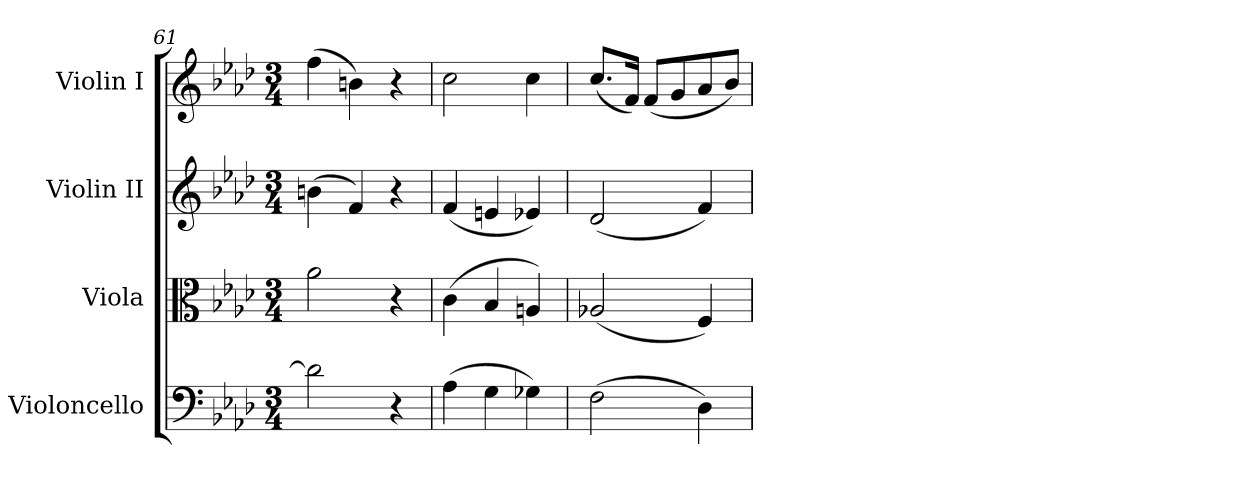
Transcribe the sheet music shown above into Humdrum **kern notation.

**kern	**kern	**kern	**kern
*part4	*part3	*part2	*part1
*staff4	*staff3	*staff2	*staff1
*I"Violoncello	*I"Viola	*I"Violin II	*I"Violin I
*I'Vc	*I'Vla	*I'Vln	*I'Vln
*clefF4	*clefC3	*clefG2	*clefG2
*k[b-e-a-d-]	*k[b-e-a-d-]	*k[b-e-a-d-]	*k[b-e-a-d-]
*M3/4	*M3/4	*M3/4	*M3/4
=61	=61	=61	=61
2d-\]	2a-\	(4bn\	(4ff\
.	.	4f/)	4bn\)
4r	4r	4r	4r
=62	=62	=62	=62
(4A-\	(4c\	(4f/	2cc\
4G\	4B-/	4en/	.
4G-X\)	4An/)	4e-X/)	4cc\
=63	=63	=63	=63
(2F\	(2A-X/	(2d-/	(8.cc/L
.	.	.	16f/Jk)
.	.	.	(8f/L
.	.	.	8g/
4D-\)	4F/)	4f/)	8a-/
.	.	.	8b-/J)
=	=	=	=
*-	*-	*-	*-
